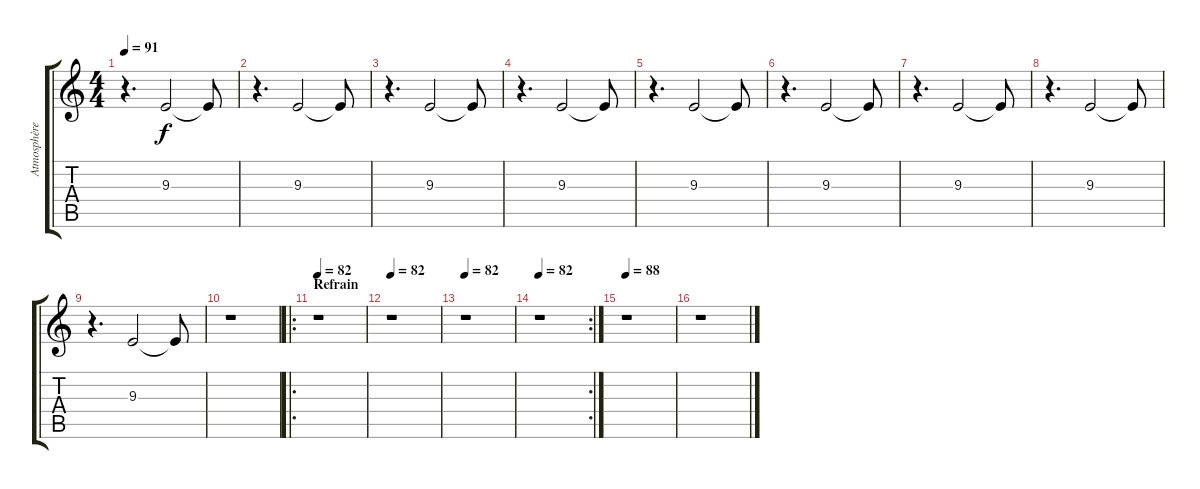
\track ("Atmosphère" "Atmosphère") {instrument fx3crystal}
\staff {score tabs}
\tuning (E4 B3 G3 D3 A2 E2) {hide}
\ts (4 4)
\tempo 91
\clef g2
\ks c
r.4{d dy f} 9.3.2 9.3{t}.8 |
r.4{d} 9.3.2 9.3{t}.8 |
r.4{d} 9.3.2 9.3{t}.8 |
r.4{d} 9.3.2 9.3{t}.8 |
r.4{d} 9.3.2 9.3{t}.8 |
r.4{d} 9.3.2 9.3{t}.8 |
r.4{d} 9.3.2 9.3{t}.8 |
r.4{d} 9.3.2 9.3{t}.8 |
r.4{d} 9.3.2 9.3{t}.8 |
r.1 |
\ro
\section ("" "Refrain")
\tempo 82
r.1 |
\tempo 82
r.1 |
\tempo 82
r.1 |
\rc 2
\tempo 82
r.1 |
\tempo 88
r.1 |
r.1
